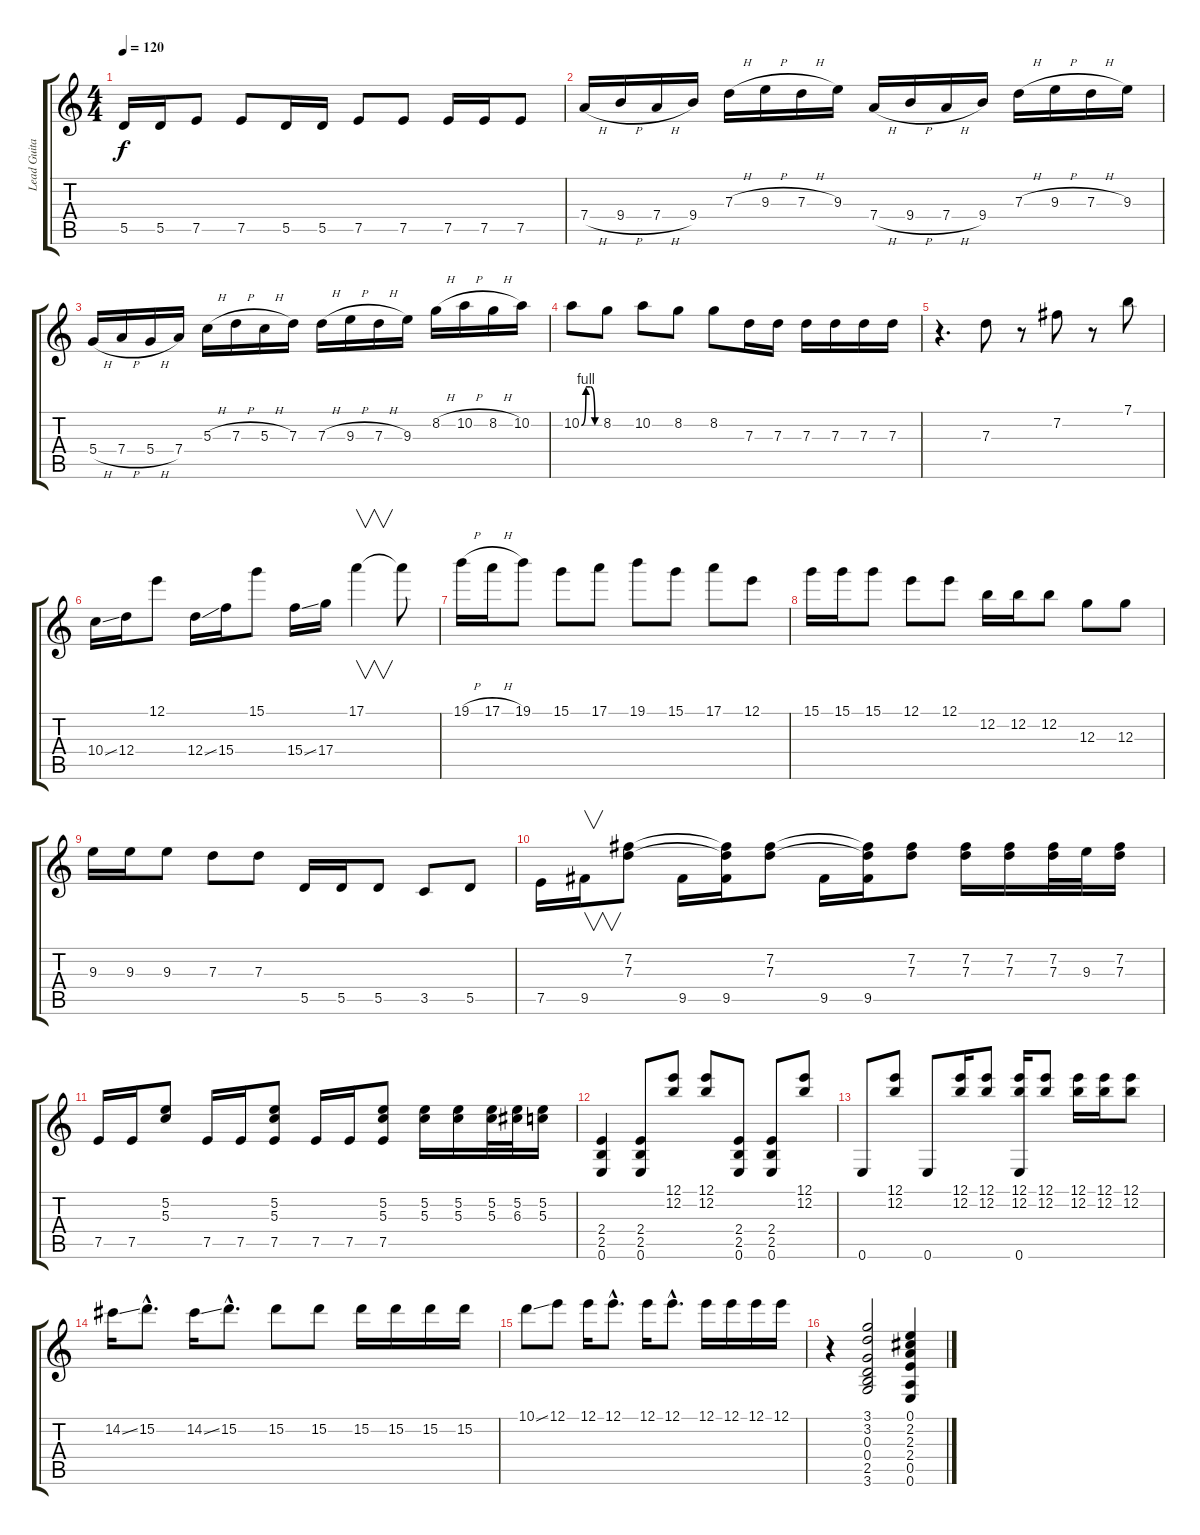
\track ("Lead Guitar" "Lead Guita") {instrument overdrivenguitar}
\staff {score tabs}
\tuning (E4 B3 G3 D3 A2 E2) {hide}
\ts (4 4)
\tempo 120
\clef g2
\ks c
5.5.16{dy f} 5.5.16 7.5.8 7.5.8 5.5.16 5.5.16 7.5.8 7.5.8 7.5.16 7.5.16 7.5.8 |
7.4{h}.16 9.4{h}.16 7.4{h}.16 9.4.16 7.3{h}.16 9.3{h}.16 7.3{h}.16 9.3.16 7.4{h}.16 9.4{h}.16 7.4{h}.16 9.4.16 7.3{h}.16 9.3{h}.16 7.3{h}.16 9.3.16 |
5.4{h}.16 7.4{h}.16 5.4{h}.16 7.4.16 5.3{h}.16 7.3{h}.16 5.3{h}.16 7.3.16 7.3{h}.16 9.3{h}.16 7.3{h}.16 9.3.16 8.2{h}.16 10.2{h}.16 8.2{h}.16 10.2.16 |
10.2{be (custom 0 0 15 4 30 4 45 0 60 0)}.8 8.2.8 10.2.8 8.2.8 8.2.8 7.3.16 7.3.16 7.3.16 7.3.16 7.3.16 7.3.16 |
r.4{d} 7.3.8 r.8 7.2.8 r.8 7.1.8 |
10.4{ss}.16 12.4.16 12.1.8 12.4{ss}.16 15.4.16 15.1.8 15.4{ss}.16 17.4.16 17.1.4{v} 17.1{t}.8 |
19.1{h}.16 17.1{h}.16 19.1.8 15.1.8 17.1.8 19.1.8 15.1.8 17.1.8 12.1.8 |
15.1.16 15.1.16 15.1.8 12.1.8 12.1.8 12.2.16 12.2.16 12.2.8 12.3.8 12.3.8 |
9.3.16 9.3.16 9.3.8 7.3.8 7.3.8 5.5.16 5.5.16 5.5.8 3.5.8 5.5.8 |
7.5.16 9.5.16{v} (7.2 7.3).8 9.5.16 (7.2{t} 7.3{t} 9.5).16 (7.2 7.3).8 9.5.16 (7.2{t} 7.3{t} 9.5).16 (7.2 7.3).8 (7.2 7.3).16 (7.2 7.3).16 (7.2 7.3).32 9.3.32 (7.2 7.3).16 |
7.5.16 7.5.16 (5.2 5.3).8 7.5.16 7.5.16 (5.2 5.3 7.5).8 7.5.16 7.5.16 (5.2 5.3 7.5).8 (5.2 5.3).16 (5.2 5.3).16 (5.2 5.3).32 (5.2 6.3).32 (5.2 5.3).16 |
(2.4 2.5 0.6).4 (2.4 2.5 0.6).8 (12.1 12.2).8 (12.1 12.2).8 (2.4 2.5 0.6).8 (2.4 2.5 0.6).8 (12.1 12.2).8 |
0.6.8 (12.1 12.2).8 0.6.8 (12.1 12.2).16 (12.1 12.2).8 (12.1 12.2 0.6).16 (12.1 12.2).8 (12.1 12.2).16 (12.1 12.2).16 (12.1 12.2).8 |
14.2{ss}.16 15.2{hac}.8{d} 14.2{ss}.16 15.2{hac}.8{d} 15.2.8 15.2.8 15.2.16 15.2.16 15.2.16 15.2.16 |
10.1{ss}.8 12.1.8 12.1.16 12.1{hac}.8{d} 12.1.16 12.1{hac}.8{d} 12.1.16 12.1.16 12.1.16 12.1.16 |
r.4 (3.1 3.2 0.3 0.4 2.5 3.6).2 (0.1 2.2 2.3 2.4 0.5 0.6).4
